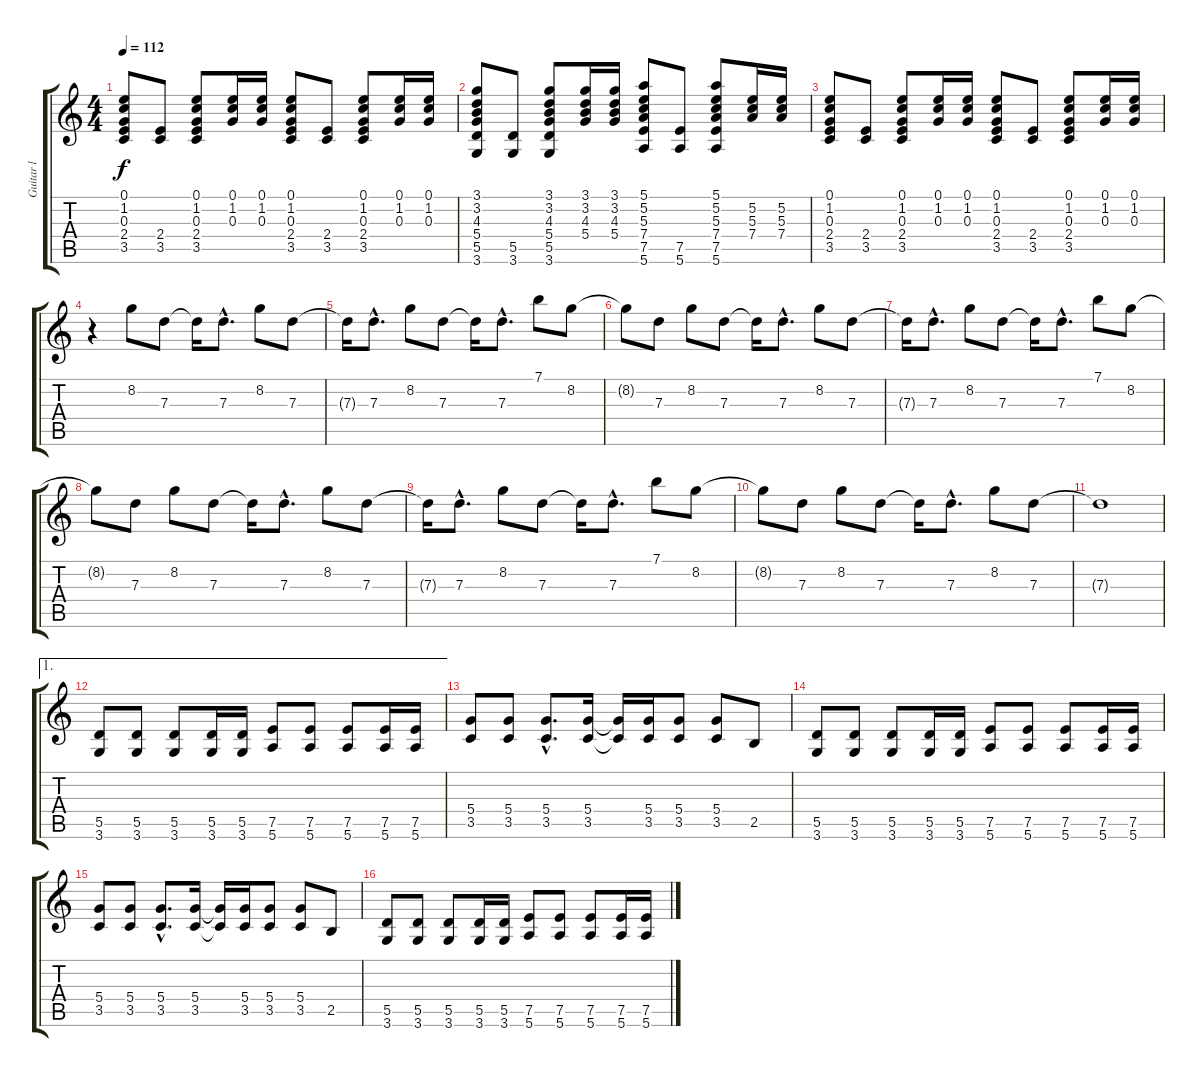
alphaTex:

\track ("Guitar l" "Guitar l") {instrument distortionguitar}
\staff {score tabs}
\tuning (E4 B3 G3 D3 A2 E2) {hide}
\ts (4 4)
\tempo 112
\clef g2
\ks c
(0.1 1.2 0.3 2.4 3.5).8{dy f} (2.4 3.5).8 (0.1 1.2 0.3 2.4 3.5).8 (0.1 1.2 0.3).16 (0.1 1.2 0.3).16 (0.1 1.2 0.3 2.4 3.5).8 (2.4 3.5).8 (0.1 1.2 0.3 2.4 3.5).8 (0.1 1.2 0.3).16 (0.1 1.2 0.3).16 |
(3.1 3.2 4.3 5.4 5.5 3.6).8 (5.5 3.6).8 (3.1 3.2 4.3 5.4 5.5 3.6).8 (3.1 3.2 4.3 5.4).16 (3.1 3.2 4.3 5.4).16 (5.1 5.2 5.3 7.4 7.5 5.6).8 (7.5 5.6).8 (5.1 5.2 5.3 7.4 7.5 5.6).8 (5.2 5.3 7.4).16 (5.2 5.3 7.4).16 |
(0.1 1.2 0.3 2.4 3.5).8 (2.4 3.5).8 (0.1 1.2 0.3 2.4 3.5).8 (0.1 1.2 0.3).16 (0.1 1.2 0.3).16 (0.1 1.2 0.3 2.4 3.5).8 (2.4 3.5).8 (0.1 1.2 0.3 2.4 3.5).8 (0.1 1.2 0.3).16 (0.1 1.2 0.3).16 |
r.4 8.2.8{volume 14 instrument electricguitarclean} 7.3.8 7.3{t}.16 7.3{hac}.8{d} 8.2.8 7.3.8 |
7.3{t}.16 7.3{hac}.8{d} 8.2.8 7.3.8 7.3{t}.16 7.3{hac}.8{d} 7.1.8 8.2.8 |
8.2{t}.8 7.3.8 8.2.8 7.3.8 7.3{t}.16 7.3{hac}.8{d} 8.2.8 7.3.8 |
7.3{t}.16 7.3{hac}.8{d} 8.2.8 7.3.8 7.3{t}.16 7.3{hac}.8{d} 7.1.8 8.2.8 |
8.2{t}.8 7.3.8 8.2.8 7.3.8 7.3{t}.16 7.3{hac}.8{d} 8.2.8 7.3.8 |
7.3{t}.16 7.3{hac}.8{d} 8.2.8 7.3.8 7.3{t}.16 7.3{hac}.8{d} 7.1.8 8.2.8 |
8.2{t}.8 7.3.8 8.2.8 7.3.8 7.3{t}.16 7.3{hac}.8{d} 8.2.8 7.3.8 |
7.3{t}.1 |
\ae 1
(5.5 3.6).8{instrument distortionguitar} (5.5 3.6).8 (5.5 3.6).8 (5.5 3.6).16 (5.5 3.6).16 (7.5 5.6).8 (7.5 5.6).8 (7.5 5.6).8 (7.5 5.6).16 (7.5 5.6).16 |
(5.4 3.5).8 (5.4 3.5).8 (5.4{hac} 3.5{hac}).8{d} (5.4 3.5).16 (5.4{t} 3.5{t}).16 (5.4 3.5).16 (5.4 3.5).8 (5.4 3.5).8 2.5.8 |
(5.5 3.6).8 (5.5 3.6).8 (5.5 3.6).8 (5.5 3.6).16 (5.5 3.6).16 (7.5 5.6).8 (7.5 5.6).8 (7.5 5.6).8 (7.5 5.6).16 (7.5 5.6).16 |
(5.4 3.5).8 (5.4 3.5).8 (5.4{hac} 3.5{hac}).8{d} (5.4 3.5).16 (5.4{t} 3.5{t}).16 (5.4 3.5).16 (5.4 3.5).8 (5.4 3.5).8 2.5.8 |
(5.5 3.6).8 (5.5 3.6).8 (5.5 3.6).8 (5.5 3.6).16 (5.5 3.6).16 (7.5 5.6).8 (7.5 5.6).8 (7.5 5.6).8 (7.5 5.6).16 (7.5 5.6).16
